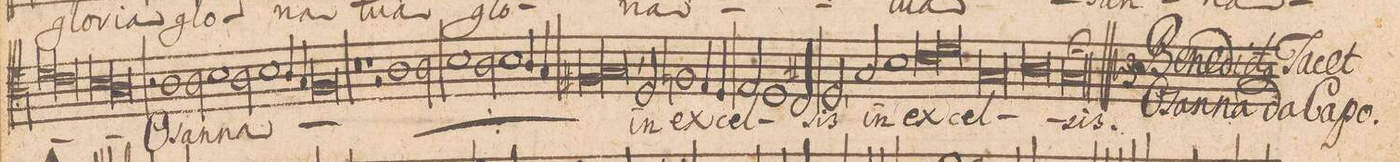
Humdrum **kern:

**kern	**text
*I"TENOR.	*
*clefC4	*
*k[b-]	*
*M2/1	*
1d\	.
1c\	.
*Xlig	*
=53-	=53-
*lig	*
1B-\	.
1A\	.
*Xlig	*
=54-	=54-
2r	.
1A\	O-
2A\	-san-
=55-	=55-
1B-\	-na
2A\	.
*	*ij
1B-\	O-
=56-	=56-
4A/	san-
4G/	.
0F/	-na
=57-	=57-
0r	.
=58-	=58-
1r	.
*	*Xij
=59-	=59-
2r	.
*	*ij
1A\	O-
2A\	-san-
=60-	=60-
1B-\	.
2A\	.
1B-\	.
=61-	=61-
4A/	.
4G/	.
*lig	*
1F#X/	na
*	*Xij
=62-	=62-
1G/,	.
*Xlig	*
2D/	in
1Fn/	ex-
=63-	=63-
4E/	.
4D/	.
2E/	-cel-
1D/	.
=64-	=64-
2C#X/	.
2D,/	-sis
2G/	in
=65-	=65-
1B-\	.
*lig	*
1c\	.
.	ex-
=66-	=66-
1d\	.
*Xlig	*
0G/	.
.	-cel-
=67-	=67-
0A\	.
=68-	=68-
00G/;	-sis.
=69||-	=69||-
0ryy	.
=70-	=70-
0ryy	.
=71-	=71-
0ryy	.
=72-	=72-
0ryy	.
=73-	=73-
0ryy	.
=74-	=74-
0ryy	.
=75-	=75-
0ryy	.
=76-	=76-
0ryy	.
=77-	=77-
0ryy	.
=78-	=78-
0ryy	.
=79-	=79-
0ryy	.
=80-	=80-
0ryy	.
=81-	=81-
0ryy	.
=82-	=82-
0ryy	.
=83-	=83-
0ryy	.
=84-	=84-
0ryy	.
=85-	=85-
0ryy	.
=86-	=86-
0ryy	.
=87-	=87-
0ryy	.
=88-	=88-
0ryy	.
=89-	=89-
00ryy	.
==	==
*-	*-
